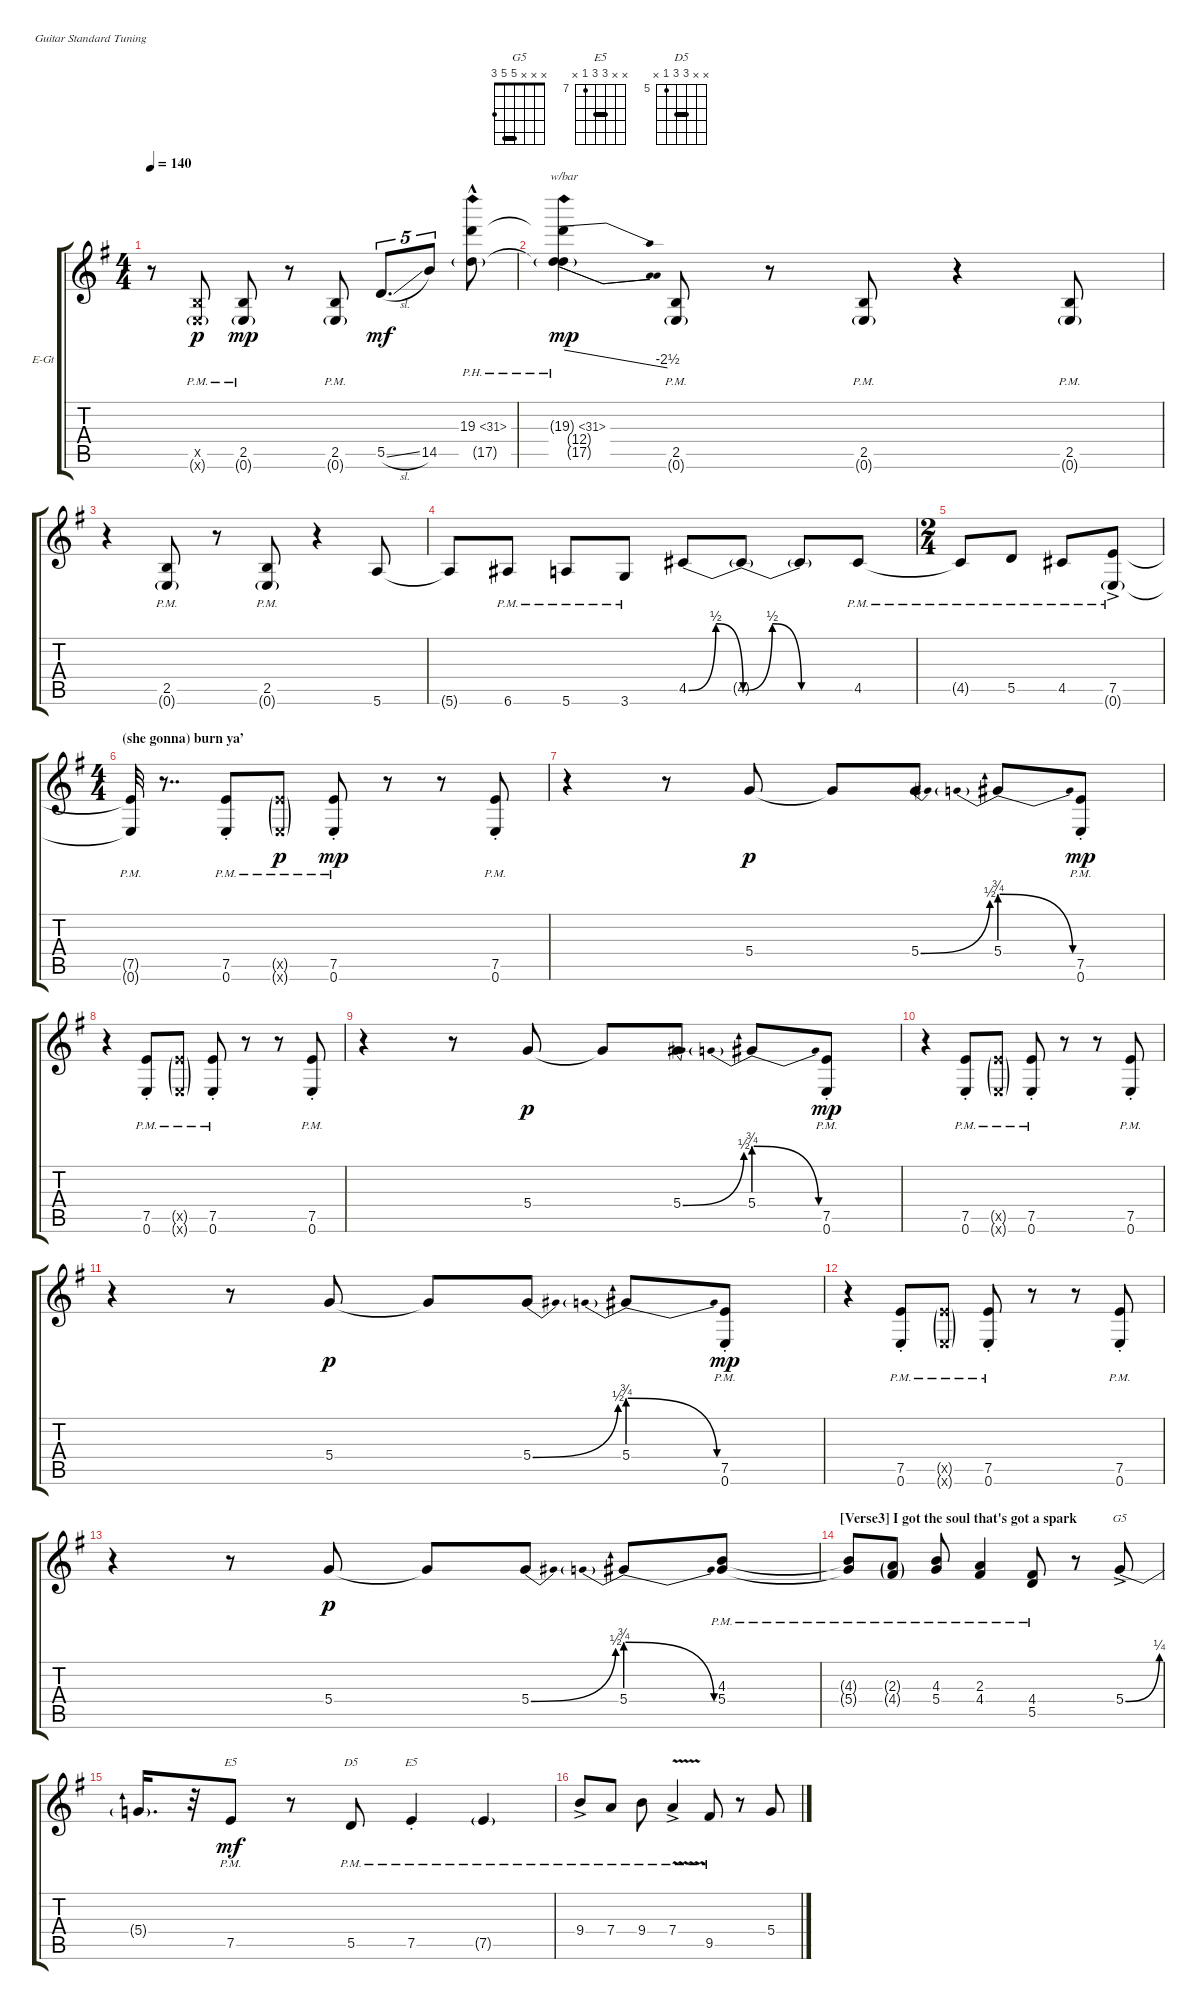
\defaultSystemsLayout 4
\bracketExtendMode groupsimilarinstruments
\firstSystemTrackNameOrientation horizontal
\otherSystemsTrackNameOrientation horizontal
\track ("Lead Guitar" "E-Gt") {instrument overdrivenguitar}
\staff {score tabs}
\tuning (E4 B3 G3 D3 A2 E2)
\chord ("G5" x x x 5 5 3) {barre 5}
\chord ("E5" x x 9 9 7 x) {firstfret 7 barre 9}
\chord ("D5" x x 7 7 5 x) {firstfret 5 barre 7}
\ts (4 4)
\tempo 140
\clef g2
\ks g
r.8{dy mp} (0.6{g pm x} 2.5{pm x}).8{dy p} (0.6{g pm} 2.5{pm}).8{dy mp} r.8 (0.6{g pm} 2.5{pm}).8 5.5{sl}.8{d tu (5 4) dy mf} 14.5.8{tu (5 4)} (19.3{ph 12 hac} 17.5{g}).8 |
(19.3{ph 12 t} 12.4{g} 17.5{t}).4{tbe (dive default 16.8 0 55.199999999999996 -10) dy mp} (0.6{g pm} 2.5{pm}).8 r.8 (0.6{g pm} 2.5{pm}).8 r.4 (0.6{g pm} 2.5{pm}).8 |
r.4 (0.6{g pm} 2.5{pm}).8 r.8 (0.6{g pm} 2.5{pm}).8 r.4 5.6.8 |
5.6{t}.8 6.6{pm}.8 5.6{be (hold 0 0 60 0) pm}.8 3.6{pm}.8 4.5{be (bendrelease 17.4 0 24.599999999999998 2 35.4 2 42.6 0)}.8 4.5{be (bendrelease 15.6 0 24.599999999999998 2 33 2 45 0) t}.8 4.5{be (hold 0 0 60 0) t}.8 4.5{pm}.8 |
\ts (2 4)
4.5{pm t}.8 5.5{pm}.8 4.5{pm}.8 (7.5{ac pm} 0.6{g}).8 |
\ts (4 4)
\section ("" "(she gonna) burn ya’")
(7.5{pm t} 0.6{t}).32 r.8{dd} (7.5{pm st} 0.6{pm st}).8 (7.5{g pm x} 0.6{g pm x}).8{dy p} (7.5{pm st} 0.6{pm st}).8{dy mp} r.8 r.8 (7.5{pm st} 0.6{pm st}).8 |
r.4 r.8 5.4.8{dy p} 5.4{t}.8 5.4{be (bend 0 0 59.4 2)}.8 5.4{be (prebendrelease 0 3 10.2 0)}.8 (7.5{pm st} 0.6{pm st}).8{dy mp} |
r.4 (7.5{pm st} 0.6{pm st}).8 (7.5{g pm x} 0.6{g pm x}).8 (7.5{pm st} 0.6{pm st}).8 r.8 r.8 (7.5{pm st} 0.6{pm st}).8 |
r.4 r.8 5.4.8{dy p} 5.4{t}.8 5.4{be (bend 0 0 59.4 2)}.8 5.4{be (prebendrelease 0 3 10.2 0)}.8 (7.5{pm st} 0.6{pm st}).8{dy mp} |
r.4 (7.5{pm st} 0.6{pm st}).8 (7.5{g pm x} 0.6{g pm x}).8 (7.5{pm st} 0.6{pm st}).8 r.8 r.8 (7.5{pm st} 0.6{pm st}).8 |
r.4 r.8 5.4.8{dy p} 5.4{t}.8 5.4{be (bend 0 0 59.4 2)}.8 5.4{be (prebendrelease 0 3 10.2 0)}.8 (7.5{pm st} 0.6{pm st}).8{dy mp} |
r.4 (7.5{pm st} 0.6{pm st}).8 (7.5{g pm x} 0.6{g pm x}).8 (7.5{pm st} 0.6{pm st}).8 r.8 r.8 (7.5{pm st} 0.6{pm st}).8 |
r.4 r.8 5.4.8{dy p} 5.4{t}.8 5.4{be (bend 0 0 59.4 2)}.8 5.4{be (prebendrelease 0 3 10.2 0)}.8 (4.3{pm} 5.4{pm}).8 |
\section ("" "[Verse3] I got the soul that's got a spark")
(4.3{pm t} 5.4{pm t}).8 (2.3{g pm} 4.4{g pm}).8 (4.3{pm} 5.4{pm}).8 (2.3{pm} 4.4{pm}).4 (4.4{pm} 5.5{pm}).8 r.8 5.4{be (bend 19.8 0 52.199999999999996 1) ac}.8{ch "G5"} |
5.4{t}.16{d} r.32 7.5{pm}.8{ch "E5" dy mf} r.8 5.5{pm}.8{ch "D5"} 7.5{pm st}.4{ch "E5"} 7.5{g pm}.4 |
9.4{ac pm}.8 7.4{pm}.8 9.4{pm}.8 7.4{v ac pm}.4 9.5{pm}.8 r.8 5.4.8
